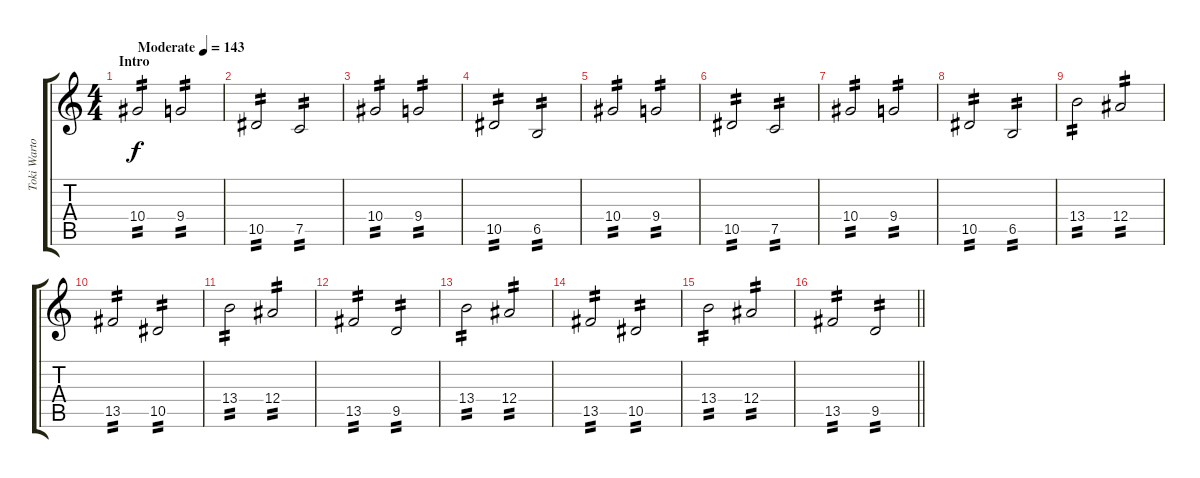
\track ("Toki Wartooth (Lead Guitar 2)" "Toki Warto") {instrument distortionguitar}
\staff {score tabs}
\tuning (C4 G3 Eb3 Bb2 F2 C2) {hide}
\ts (4 4)
\section ("" "Intro")
\tempo (143 "Moderate")
\clef g2
\ks c
10.4.2{tp 2 dy f instrument distortionguitar} 9.4.2{tp 2} |
10.5.2{tp 2} 7.5.2{tp 2} |
10.4.2{tp 2} 9.4.2{tp 2} |
10.5.2{tp 2} 6.5.2{tp 2} |
10.4.2{tp 2} 9.4.2{tp 2} |
10.5.2{tp 2} 7.5.2{tp 2} |
10.4.2{tp 2} 9.4.2{tp 2} |
10.5.2{tp 2} 6.5.2{tp 2} |
13.4.2{tp 2} 12.4.2{tp 2} |
13.5.2{tp 2} 10.5.2{tp 2} |
13.4.2{tp 2} 12.4.2{tp 2} |
13.5.2{tp 2} 9.5.2{tp 2} |
13.4.2{tp 2} 12.4.2{tp 2} |
13.5.2{tp 2} 10.5.2{tp 2} |
13.4.2{tp 2} 12.4.2{tp 2} |
\barLineRight lightlight
13.5.2{tp 2} 9.5.2{tp 2}
